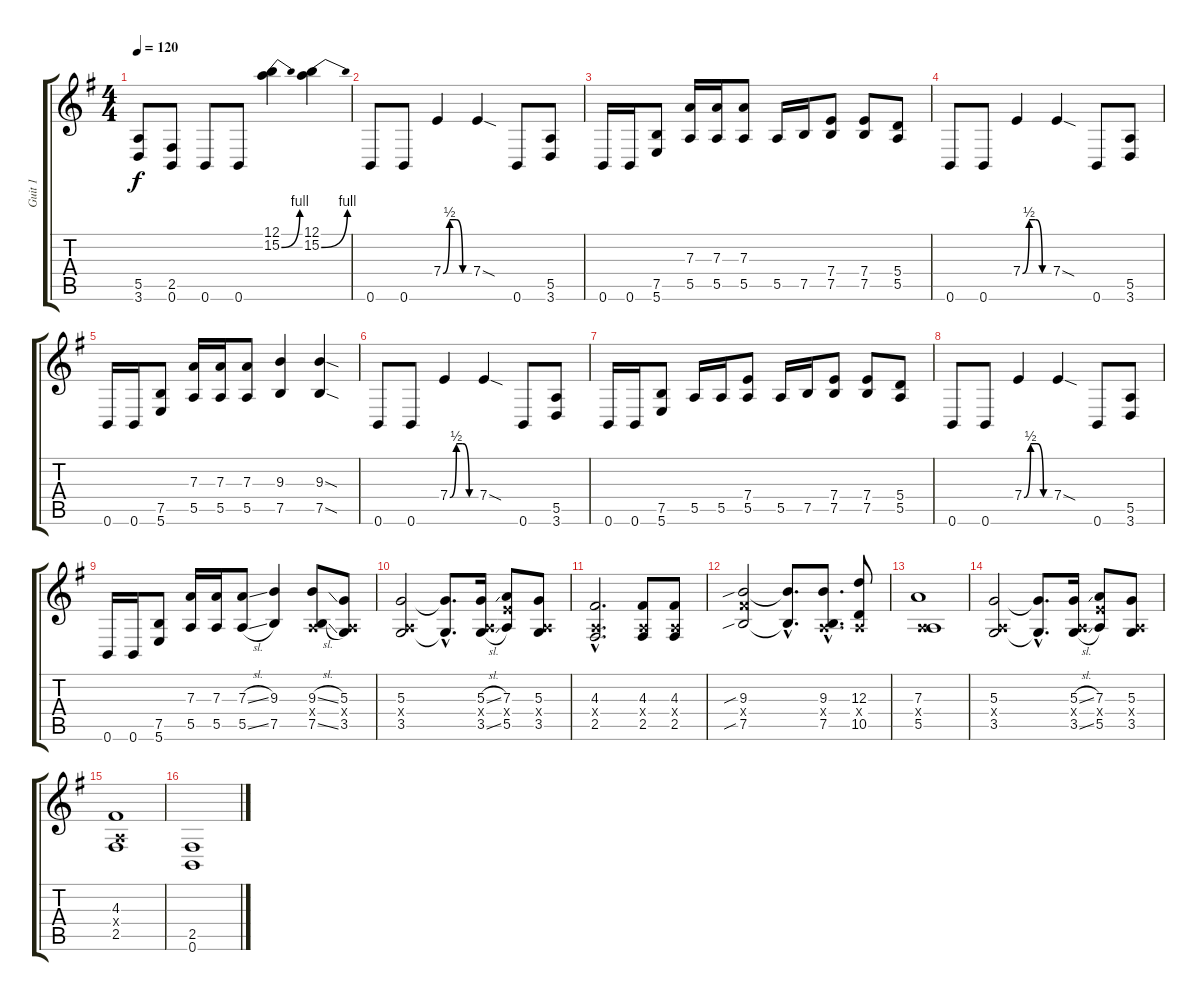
\track ("Guit 1" "Guit 1") {instrument distortionguitar}
\staff {score tabs}
\tuning (B3 Gb3 D3 A2 E2 B1) {hide}
\ts (4 4)
\tempo 120
\clef g2
\ks g
(5.5{t} 3.6{t}).8{dy f} (2.5 0.6).8 0.6.8 0.6.8 (12.1 15.2{be (bend 0 0 60 4)}).4 (12.1 15.2{be (bend 0 0 60 4)}).4 |
0.6.8 0.6.8 7.4{be (custom 0 0 15 2 30 2 45 0 60 0)}.4 7.4{sod}.4 0.6.8 (5.5 3.6).8 |
0.6.16 0.6.16 (7.5 5.6).8 (7.3 5.5).16 (7.3 5.5).16 (7.3 5.5).8 5.5.16 7.5.16 (7.4 7.5).8 (7.4 7.5).8 (5.4 5.5).8 |
0.6.8 0.6.8 7.4{be (custom 0 0 15 2 30 2 45 0 60 0)}.4 7.4{sod}.4 0.6.8 (5.5 3.6).8 |
0.6.16 0.6.16 (7.5 5.6).8 (7.3 5.5).16 (7.3 5.5).16 (7.3 5.5).8 (9.3 7.5).4 (9.3{sod} 7.5{sod}).4 |
0.6.8 0.6.8 7.4{be (custom 0 0 15 2 30 2 45 0 60 0)}.4 7.4{sod}.4 0.6.8 (5.5 3.6).8 |
0.6.16 0.6.16 (7.5 5.6).8 5.5.16 5.5.16 (7.4 5.5).8 5.5.16 7.5.16 (7.4 7.5).8 (7.4 7.5).8 (5.4 5.5).8 |
0.6.8 0.6.8 7.4{be (custom 0 0 15 2 30 2 45 0 60 0)}.4 7.4{sod}.4 0.6.8 (5.5 3.6).8 |
0.6.16 0.6.16 (7.5 5.6).8 (7.3 5.5).16 (7.3 5.5).16 (7.3{sl} 5.5{sl}).8 (9.3 7.5).4 (9.3{sl} 0.4{x} 7.5{sl}).8 (5.3 0.4{x} 3.5).8 |
(5.3 0.4{x} 3.5).2 (5.3{hac t} 3.5{hac t}).8{d} (5.3{sl} 0.4{x} 3.5{sl}).16 (7.3 7.4{x} 5.5).8 (5.3 0.4{x} 3.5).8 |
(4.3{hac} 0.4{hac x} 2.5{hac}).2{d} (4.3 0.4{x} 2.5).8 (4.3 0.4{x} 2.5).8 |
(9.3{sib} 9.4{x} 7.5{sib}).2 (9.3{hac t} 7.5{hac t}).8{d} (9.3{hac} 0.4{hac x} 7.5{hac}).8{d} (12.3 0.4{x} 10.5).8 |
(7.3 0.4{x} 5.5).1 |
(5.3 0.4{x} 3.5).2 (5.3{hac t} 3.5{hac t}).8{d} (5.3{sl} 0.4{x} 3.5{sl}).16 (7.3 7.4{x} 5.5).8 (5.3 0.4{x} 3.5).8 |
(4.3 0.4{x} 2.5).1 |
(2.5 0.6).1
